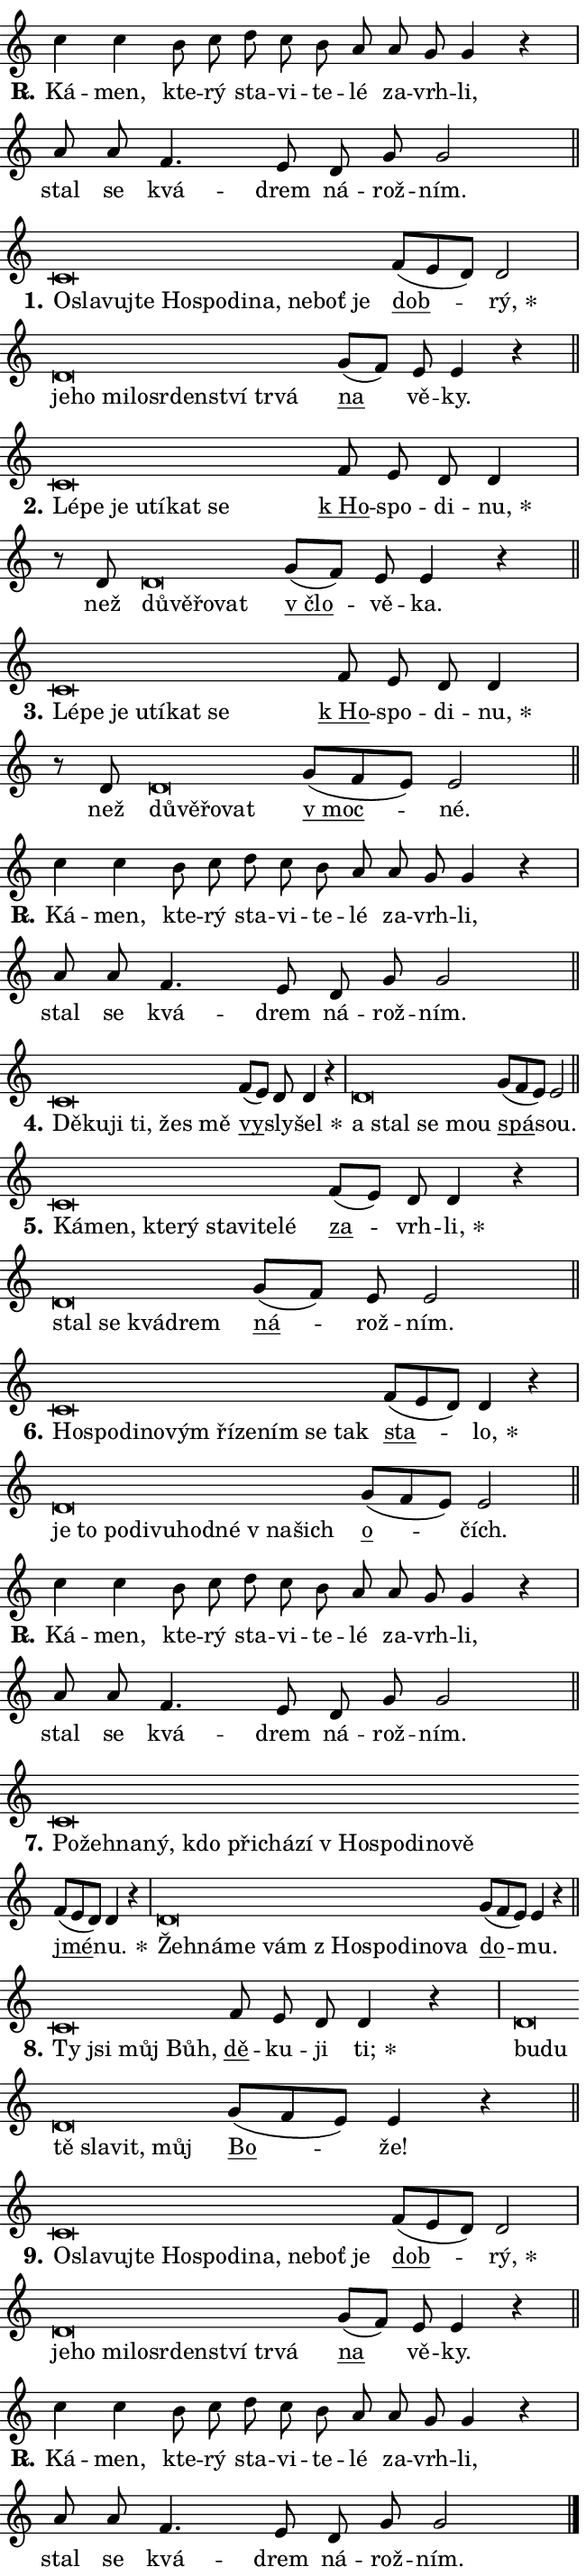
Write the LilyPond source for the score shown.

\version "2.24.0"
\header { tagline = "" }
\paper {
  indent = 0\cm
  top-margin = 0\cm
  right-margin = 0.13\cm % to fit lyric hyphens
  bottom-margin = 0\cm
  left-margin = 0\cm
  paper-width = 11\cm
  page-breaking = #ly:one-page-breaking
  system-system-spacing.basic-distance = #11
  score-system-spacing.basic-distance = #11
  ragged-last = ##f
}


%% Author: Thomas Morley
%% https://lists.gnu.org/archive/html/lilypond-user/2020-05/msg00002.html
#(define (line-position grob)
"Returns position of @var[grob} in current system:
   @code{'start}, if at first time-step
   @code{'end}, if at last time-step
   @code{'middle} otherwise
"
  (let* ((col (ly:item-get-column grob))
         (ln (ly:grob-object col 'left-neighbor))
         (rn (ly:grob-object col 'right-neighbor))
         (col-to-check-left (if (ly:grob? ln) ln col))
         (col-to-check-right (if (ly:grob? rn) rn col))
         (break-dir-left
           (and
             (ly:grob-property col-to-check-left 'non-musical #f)
             (ly:item-break-dir col-to-check-left)))
         (break-dir-right
           (and
             (ly:grob-property col-to-check-right 'non-musical #f)
             (ly:item-break-dir col-to-check-right))))
        (cond ((eqv? 1 break-dir-left) 'start)
              ((eqv? -1 break-dir-right) 'end)
              (else 'middle))))

#(define (tranparent-at-line-position vctor)
  (lambda (grob)
  "Relying on @code{line-position} select the relevant enry from @var{vctor}.
Used to determine transparency,"
    (case (line-position grob)
      ((end) (not (vector-ref vctor 0)))
      ((middle) (not (vector-ref vctor 1)))
      ((start) (not (vector-ref vctor 2))))))

noteHeadBreakVisibility =
#(define-music-function (break-visibility)(vector?)
"Makes @code{NoteHead}s transparent relying on @var{break-visibility}"
#{
  \override NoteHead.transparent =
    #(tranparent-at-line-position break-visibility)
#})

#(define delete-ledgers-for-transparent-note-heads
  (lambda (grob)
    "Reads whether a @code{NoteHead} is transparent.
If so this @code{NoteHead} is removed from @code{'note-heads} from
@var{grob}, which is supposed to be @code{LedgerLineSpanner}.
As a result ledgers are not printed for this @code{NoteHead}"
    (let* ((nhds-array (ly:grob-object grob 'note-heads))
           (nhds-list
             (if (ly:grob-array? nhds-array)
                 (ly:grob-array->list nhds-array)
                 '()))
           ;; Relies on the transparent-property being done before
           ;; Staff.LedgerLineSpanner.after-line-breaking is executed.
           ;; This is fragile ...
           (to-keep
             (remove
               (lambda (nhd)
                 (ly:grob-property nhd 'transparent #f))
               nhds-list)))
      ;; TODO find a better method to iterate over grob-arrays, similiar
      ;; to filter/remove etc for lists
      ;; For now rebuilt from scratch
      (set! (ly:grob-object grob 'note-heads)  '())
      (for-each
        (lambda (nhd)
          (ly:pointer-group-interface::add-grob grob 'note-heads nhd))
        to-keep))))

squashNotes = {
  \override NoteHead.X-extent = #'(-0.2 . 0.2)
  \override NoteHead.Y-extent = #'(-0.75 . 0)
  \override NoteHead.stencil =
    #(lambda (grob)
       (let ((pos (ly:grob-property grob 'staff-position)))
         (begin
           (if (< pos -7) (display "ERROR: Lower brevis then expected\n") (display ""))
           (if (<= pos -6) ly:text-interface::print ly:note-head::print))))
}
unSquashNotes = {
  \revert NoteHead.X-extent
  \revert NoteHead.Y-extent
  \revert NoteHead.stencil
}

hideNotes = \noteHeadBreakVisibility #begin-of-line-visible
unHideNotes = \noteHeadBreakVisibility #all-visible

% work-around for resetting accidentals
% https://lilypond.org/doc/v2.23/Documentation/notation/displaying-rhythms#unmetered-music
cadenzaMeasure = {
  \cadenzaOff
  \partial 1024 s1024
  \cadenzaOn
}

#(define-markup-command (accent layout props text) (markup?)
  "Underline accented syllable"
  (interpret-markup layout props
    #{\markup \override #'(offset . 4.3) \underline { #text }#}))

responsum = \markup \concat {
  "R" \hspace #-1.05 \path #0.1 #'((moveto 0 0.07) (lineto 0.9 0.8)) \hspace #0.05 "."
}

spaceSize = #0.6828661417322834 % exact space size for TeX Gyre Schola

\layout {
  \context {
    \Staff
    \remove "Time_signature_engraver"
    \override LedgerLineSpanner.after-line-breaking = #delete-ledgers-for-transparent-note-heads
  }
  \context {
    \Lyrics {
      \override LyricSpace.minimum-distance = \spaceSize
      \override LyricText.font-name = #"TeX Gyre Schola"
      \override LyricText.font-size = 1
      \override StanzaNumber.font-name = #"TeX Gyre Schola Bold"
      \override StanzaNumber.font-size = 1
    }
  }
  \context {
    \Score 
    \override NoteHead.text =
      #(lambda (grob) 
        (let ((pos (ly:grob-property grob 'staff-position)))
          #{\markup {
            \combine
              \halign #-0.55 \raise #(if (= pos -6) 0 0.5) \override #'(thickness . 2) \draw-line #'(3.2 . 0)
              \musicglyph "noteheads.sM1"
          }#}))
  }
}

% magnetic-lyrics.ily
%
%   written by
%     Jean Abou Samra <jean@abou-samra.fr>
%     Werner Lemberg <wl@gnu.org>
%
%   adapted by
%     Jiri Hon <jiri.hon@gmail.com>
%
% Version 2022-Apr-15

% https://www.mail-archive.com/lilypond-user@gnu.org/msg149350.html

#(define (Left_hyphen_pointer_engraver context)
   "Collect syllable-hyphen-syllable occurrences in lyrics and store
them in properties.  This engraver only looks to the left.  For
example, if the lyrics input is @code{foo -- bar}, it does the
following.

@itemize @bullet
@item
Set the @code{text} property of the @code{LyricHyphen} grob between
@q{foo} and @q{bar} to @code{foo}.

@item
Set the @code{left-hyphen} property of the @code{LyricText} grob with
text @q{foo} to the @code{LyricHyphen} grob between @q{foo} and
@q{bar}.
@end itemize

Use this auxiliary engraver in combination with the
@code{lyric-@/text::@/apply-@/magnetic-@/offset!} hook."
   (let ((hyphen #f)
         (text #f))
     (make-engraver
      (acknowledgers
       ((lyric-syllable-interface engraver grob source-engraver)
        (set! text grob)))
      (end-acknowledgers
       ((lyric-hyphen-interface engraver grob source-engraver)
        ;(when (not (grob::has-interface grob 'lyric-space-interface))
          (set! hyphen grob)));)
      ((stop-translation-timestep engraver)
       (when (and text hyphen)
         (ly:grob-set-object! text 'left-hyphen hyphen))
       (set! text #f)
       (set! hyphen #f)))))

#(define (lyric-text::apply-magnetic-offset! grob)
   "If the space between two syllables is less than the value in
property @code{LyricText@/.details@/.squash-threshold}, move the right
syllable to the left so that it gets concatenated with the left
syllable.

Use this function as a hook for
@code{LyricText@/.after-@/line-@/breaking} if the
@code{Left_@/hyphen_@/pointer_@/engraver} is active."
   (let ((hyphen (ly:grob-object grob 'left-hyphen #f)))
     (when hyphen
       (let ((left-text (ly:spanner-bound hyphen LEFT)))
         (when (grob::has-interface left-text 'lyric-syllable-interface)
           (let* ((common (ly:grob-common-refpoint grob left-text X))
                  (this-x-ext (ly:grob-extent grob common X))
                  (left-x-ext
                   (begin
                     ;; Trigger magnetism for left-text.
                     (ly:grob-property left-text 'after-line-breaking)
                     (ly:grob-extent left-text common X)))
                  ;; `delta` is the gap width between two syllables.
                  (delta (- (interval-start this-x-ext)
                            (interval-end left-x-ext)))
                  (details (ly:grob-property grob 'details))
                  (threshold (assoc-get 'squash-threshold details 0.2)))
             (when (< delta threshold)
               (let* (;; We have to manipulate the input text so that
                      ;; ligatures crossing syllable boundaries are not
                      ;; disabled.  For languages based on the Latin
                      ;; script this is essentially a beautification.
                      ;; However, for non-Western scripts it can be a
                      ;; necessity.
                      (lt (ly:grob-property left-text 'text))
                      (rt (ly:grob-property grob 'text))
                      (is-space (grob::has-interface hyphen 'lyric-space-interface))
                      (space (if is-space " " ""))
                      (extra-delta (if is-space spaceSize 0))
                      ;; Append new syllable.
                      (ltrt-space (if (and (string? lt) (string? rt))
                                (string-append lt space rt)
                                (make-concat-markup (list lt space rt))))
                      ;; Right-align `ltrt` to the right side.
                      (ltrt-space-markup (grob-interpret-markup
                               grob
                               (make-translate-markup
                                (cons (interval-length this-x-ext) 0)
                                (make-right-align-markup ltrt-space)))))
                 (begin
                   ;; Don't print `left-text`.
                   (ly:grob-set-property! left-text 'stencil #f)
                   ;; Set text and stencil (which holds all collected
                   ;; syllables so far) and shift it to the left.
                   (ly:grob-set-property! grob 'text ltrt-space)
                   (ly:grob-set-property! grob 'stencil ltrt-space-markup)
                   (ly:grob-translate-axis! grob (- (- delta extra-delta)) X))))))))))


#(define (lyric-hyphen::displace-bounds-first grob)
   ;; Make very sure this callback isn't triggered too early.
   (let ((left (ly:spanner-bound grob LEFT))
         (right (ly:spanner-bound grob RIGHT)))
     (ly:grob-property left 'after-line-breaking)
     (ly:grob-property right 'after-line-breaking)
     (ly:lyric-hyphen::print grob)))

squashThreshold = #0.4

\layout {
  \context {
    \Lyrics
    \consists #Left_hyphen_pointer_engraver
    \override LyricText.after-line-breaking =
      #lyric-text::apply-magnetic-offset!
    \override LyricHyphen.stencil = #lyric-hyphen::displace-bounds-first
    \override LyricText.details.squash-threshold = \squashThreshold
    \override LyricHyphen.minimum-distance = 0
    \override LyricHyphen.minimum-length = \squashThreshold
  }
}

squashText = \override LyricText.details.squash-threshold = 9999
unSquashText = \override LyricText.details.squash-threshold = \squashThreshold

leftText = \override LyricText.self-alignment-X = #LEFT
unLeftText = \revert LyricText.self-alignment-X

starOffset = #(lambda (grob) 
                (let ((x_offset (ly:self-alignment-interface::aligned-on-x-parent grob)))
                  (if (= x_offset 0) 0 (+ x_offset 1.2))))

star = #(define-music-function (syllable)(string?)
"Append star separator at the end of a syllable"
#{
  \once \override LyricText.X-offset = #starOffset
  \lyricmode { \markup {
    #syllable
    \override #'((font-name . "TeX Gyre Schola Bold")) \hspace #0.2 \lower #0.65 \larger "*"
  } }
#})

starAccent = #(define-music-function (syllable)(string?)
"Append star separator at the end of a syllable and make accent"
#{
  \once \override LyricText.X-offset = #starOffset
  \lyricmode { \markup {
    \accent #syllable
    \override #'((font-name . "TeX Gyre Schola Bold")) \hspace #0.2 \lower #0.65 \larger "*"
  } }
#})

breath = #(define-music-function (syllable)(string?)
"Append breathing indicator at the end of a syllable"
#{
  \lyricmode { \markup { #syllable "+" } }
#})

optionalBreath = #(define-music-function (syllable)(string?)
"Append optional breathing indicator at the end of a syllable"
#{
  \lyricmode { \markup { #syllable "(+)" } }
#})


\score {
    <<
        \new Voice = "melody" { \cadenzaOn \key c \major \relative { c''4 c b8 c d c b a \bar "" a g g4 r \cadenzaMeasure \bar "|" a8 a \bar "" f4. e8 d g g2 \cadenzaMeasure \bar "||" \break } }
        \new Lyrics \lyricsto "melody" { \lyricmode { \set stanza = \responsum
Ká -- men, kte -- rý sta -- vi -- te -- lé za -- vrh -- li, stal se kvá -- drem ná -- rož -- ním. } }
    >>
    \layout {}
}

\score {
    <<
        \new Voice = "melody" { \cadenzaOn \key c \major \relative { \squashNotes c'\breve*1/16 \hideNotes \breve*1/16 \bar "" \breve*1/16 \bar "" \breve*1/16 \bar "" \breve*1/16 \bar "" \breve*1/16 \bar "" \breve*1/16 \bar "" \breve*1/16 \bar "" \breve*1/16 \bar "" \breve*1/16 \breve*1/16 \bar "" \unHideNotes \unSquashNotes \bar "" f8[( e d)] d2 \cadenzaMeasure \bar "|" \squashNotes d\breve*1/16 \hideNotes \breve*1/16 \bar "" \breve*1/16 \bar "" \breve*1/16 \bar "" \breve*1/16 \bar "" \breve*1/16 \bar "" \breve*1/16 \bar "" \breve*1/16 \breve*1/16 \bar "" \unHideNotes \unSquashNotes \bar "" g8[( f)] e e4 r \cadenzaMeasure \bar "||" \break } }
        \new Lyrics \lyricsto "melody" { \lyricmode { \set stanza = "1."
\leftText O -- \squashText sla -- vuj -- te Ho -- spo -- di -- na, ne -- boť je \unLeftText \unSquashText \markup \accent dob -- \star rý, \leftText je -- \squashText ho mi -- lo -- sr -- den -- ství tr -- vá \unLeftText \unSquashText \markup \accent na vě -- ky. } }
    >>
    \layout {}
}

\score {
    <<
        \new Voice = "melody" { \cadenzaOn \key c \major \relative { \squashNotes c'\breve*1/16 \hideNotes \breve*1/16 \bar "" \breve*1/16 \bar "" \breve*1/16 \bar "" \breve*1/16 \bar "" \breve*1/16 \breve*1/16 \bar "" \unHideNotes \unSquashNotes \bar "" f8 e d d4 \cadenzaMeasure \bar "|" r8 d8 \squashNotes d\breve*1/16 \hideNotes \breve*1/16 \bar "" \breve*1/16 \breve*1/16 \bar "" \unHideNotes \unSquashNotes \bar "" g8[( f)] e e4 r \cadenzaMeasure \bar "||" \break } }
        \new Lyrics \lyricsto "melody" { \lyricmode { \set stanza = "2."
\leftText Lé -- \squashText pe je u -- tí -- kat se \unLeftText \unSquashText \markup \accent "k Ho" -- spo -- di -- \star nu, než \leftText dů -- \squashText vě -- řo -- vat \unLeftText \unSquashText \markup \accent "v člo" -- vě -- ka. } }
    >>
    \layout {}
}

\score {
    <<
        \new Voice = "melody" { \cadenzaOn \key c \major \relative { \squashNotes c'\breve*1/16 \hideNotes \breve*1/16 \bar "" \breve*1/16 \bar "" \breve*1/16 \bar "" \breve*1/16 \bar "" \breve*1/16 \breve*1/16 \bar "" \unHideNotes \unSquashNotes \bar "" f8 e d d4 \cadenzaMeasure \bar "|" r8 d8 \squashNotes d\breve*1/16 \hideNotes \breve*1/16 \bar "" \breve*1/16 \breve*1/16 \bar "" \unHideNotes \unSquashNotes \bar "" g8[( f e)] e2 \cadenzaMeasure \bar "||" \break } }
        \new Lyrics \lyricsto "melody" { \lyricmode { \set stanza = "3."
\leftText Lé -- \squashText pe je u -- tí -- kat se \unLeftText \unSquashText \markup \accent "k Ho" -- spo -- di -- \star nu, než \leftText dů -- \squashText vě -- řo -- vat \unLeftText \unSquashText \markup \accent "v moc" -- né. } }
    >>
    \layout {}
}

\score {
    <<
        \new Voice = "melody" { \cadenzaOn \key c \major \relative { c''4 c b8 c d c b a \bar "" a g g4 r \cadenzaMeasure \bar "|" a8 a \bar "" f4. e8 d g g2 \cadenzaMeasure \bar "||" \break } }
        \new Lyrics \lyricsto "melody" { \lyricmode { \set stanza = \responsum
Ká -- men, kte -- rý sta -- vi -- te -- lé za -- vrh -- li, stal se kvá -- drem ná -- rož -- ním. } }
    >>
    \layout {}
}

\score {
    <<
        \new Voice = "melody" { \cadenzaOn \key c \major \relative { \squashNotes c'\breve*1/16 \hideNotes \breve*1/16 \bar "" \breve*1/16 \bar "" \breve*1/16 \bar "" \breve*1/16 \breve*1/16 \bar "" \unHideNotes \unSquashNotes \bar "" f8[( e)] d d4 r \cadenzaMeasure \bar "|" \squashNotes d\breve*1/16 \hideNotes \breve*1/16 \bar "" \breve*1/16 \breve*1/16 \bar "" \unHideNotes \unSquashNotes \bar "" g8[( f e)] e2 \cadenzaMeasure \bar "||" \break } }
        \new Lyrics \lyricsto "melody" { \lyricmode { \set stanza = "4."
\leftText Dě -- \squashText ku -- ji ti, žes mě \unLeftText \unSquashText \markup \accent vy -- sly -- \star šel \leftText a \squashText stal se mou \unLeftText \unSquashText \markup \accent spá -- sou. } }
    >>
    \layout {}
}

\score {
    <<
        \new Voice = "melody" { \cadenzaOn \key c \major \relative { \squashNotes c'\breve*1/16 \hideNotes \breve*1/16 \bar "" \breve*1/16 \bar "" \breve*1/16 \bar "" \breve*1/16 \bar "" \breve*1/16 \bar "" \breve*1/16 \breve*1/16 \bar "" \unHideNotes \unSquashNotes \bar "" f8[( e)] d d4 r \cadenzaMeasure \bar "|" \squashNotes d\breve*1/16 \hideNotes \breve*1/16 \bar "" \breve*1/16 \breve*1/16 \bar "" \unHideNotes \unSquashNotes \bar "" g8[( f)] e e2 \cadenzaMeasure \bar "||" \break } }
        \new Lyrics \lyricsto "melody" { \lyricmode { \set stanza = "5."
\leftText Ká -- \squashText men, kte -- rý sta -- vi -- te -- lé \unLeftText \unSquashText \markup \accent za -- vrh -- \star li, \leftText stal \squashText se kvá -- drem \unLeftText \unSquashText \markup \accent ná -- rož -- ním. } }
    >>
    \layout {}
}

\score {
    <<
        \new Voice = "melody" { \cadenzaOn \key c \major \relative { \squashNotes c'\breve*1/16 \hideNotes \breve*1/16 \bar "" \breve*1/16 \bar "" \breve*1/16 \bar "" \breve*1/16 \bar "" \breve*1/16 \bar "" \breve*1/16 \bar "" \breve*1/16 \bar "" \breve*1/16 \breve*1/16 \bar "" \unHideNotes \unSquashNotes \bar "" f8[( e d)] d4 r \cadenzaMeasure \bar "|" \squashNotes d\breve*1/16 \hideNotes \breve*1/16 \bar "" \breve*1/16 \bar "" \breve*1/16 \bar "" \breve*1/16 \bar "" \breve*1/16 \bar "" \breve*1/16 \bar "" \breve*1/16 \breve*1/16 \bar "" \unHideNotes \unSquashNotes \bar "" g8[( f e)] e2 \cadenzaMeasure \bar "||" \break } }
        \new Lyrics \lyricsto "melody" { \lyricmode { \set stanza = "6."
\leftText Ho -- \squashText spo -- di -- no -- vým ří -- ze -- ním se tak \unLeftText \unSquashText \markup \accent sta -- \star lo, \leftText je \squashText to po -- di -- vu -- hod -- né "v na" -- šich \unLeftText \unSquashText \markup \accent o -- čích. } }
    >>
    \layout {}
}

\score {
    <<
        \new Voice = "melody" { \cadenzaOn \key c \major \relative { c''4 c b8 c d c b a \bar "" a g g4 r \cadenzaMeasure \bar "|" a8 a \bar "" f4. e8 d g g2 \cadenzaMeasure \bar "||" \break } }
        \new Lyrics \lyricsto "melody" { \lyricmode { \set stanza = \responsum
Ká -- men, kte -- rý sta -- vi -- te -- lé za -- vrh -- li, stal se kvá -- drem ná -- rož -- ním. } }
    >>
    \layout {}
}

\score {
    <<
        \new Voice = "melody" { \cadenzaOn \key c \major \relative { \squashNotes c'\breve*1/16 \hideNotes \breve*1/16 \bar "" \breve*1/16 \bar "" \breve*1/16 \bar "" \breve*1/16 \bar "" \breve*1/16 \bar "" \breve*1/16 \bar "" \breve*1/16 \bar "" \breve*1/16 \bar "" \breve*1/16 \bar "" \breve*1/16 \bar "" \breve*1/16 \breve*1/16 \bar "" \unHideNotes \unSquashNotes \bar "" f8[( e d)] d4 r \cadenzaMeasure \bar "|" \squashNotes d\breve*1/16 \hideNotes \breve*1/16 \bar "" \breve*1/16 \bar "" \breve*1/16 \bar "" \breve*1/16 \bar "" \breve*1/16 \bar "" \breve*1/16 \bar "" \breve*1/16 \breve*1/16 \bar "" \unHideNotes \unSquashNotes \bar "" g8[( f e)] e4 r \cadenzaMeasure \bar "||" \break } }
        \new Lyrics \lyricsto "melody" { \lyricmode { \set stanza = "7."
\leftText Po -- \squashText žeh -- na -- ný, kdo při -- chá -- zí "v Ho" -- spo -- di -- no -- vě \unLeftText \unSquashText \markup \accent jmé -- \star nu. \leftText Žeh -- \squashText ná -- me vám "z Ho" -- spo -- di -- no -- va \unLeftText \unSquashText \markup \accent do -- mu. } }
    >>
    \layout {}
}

\score {
    <<
        \new Voice = "melody" { \cadenzaOn \key c \major \relative { \squashNotes c'\breve*1/16 \hideNotes \breve*1/16 \bar "" \breve*1/16 \breve*1/16 \bar "" \unHideNotes \unSquashNotes \bar "" f8 e d d4 r \cadenzaMeasure \bar "|" \squashNotes d\breve*1/16 \hideNotes \breve*1/16 \bar "" \breve*1/16 \bar "" \breve*1/16 \bar "" \breve*1/16 \breve*1/16 \bar "" \unHideNotes \unSquashNotes \bar "" g8[( f e)] e4 r \cadenzaMeasure \bar "||" \break } }
        \new Lyrics \lyricsto "melody" { \lyricmode { \set stanza = "8."
\leftText Ty \squashText jsi můj Bůh, \unLeftText \unSquashText \markup \accent dě -- ku -- ji \star ti; \leftText bu -- \squashText du tě sla -- vit, můj \unLeftText \unSquashText \markup \accent Bo -- že! } }
    >>
    \layout {}
}

\score {
    <<
        \new Voice = "melody" { \cadenzaOn \key c \major \relative { \squashNotes c'\breve*1/16 \hideNotes \breve*1/16 \bar "" \breve*1/16 \bar "" \breve*1/16 \bar "" \breve*1/16 \bar "" \breve*1/16 \bar "" \breve*1/16 \bar "" \breve*1/16 \bar "" \breve*1/16 \bar "" \breve*1/16 \breve*1/16 \bar "" \unHideNotes \unSquashNotes \bar "" f8[( e d)] d2 \cadenzaMeasure \bar "|" \squashNotes d\breve*1/16 \hideNotes \breve*1/16 \bar "" \breve*1/16 \bar "" \breve*1/16 \bar "" \breve*1/16 \bar "" \breve*1/16 \bar "" \breve*1/16 \bar "" \breve*1/16 \breve*1/16 \bar "" \unHideNotes \unSquashNotes \bar "" g8[( f)] e e4 r \cadenzaMeasure \bar "||" \break } }
        \new Lyrics \lyricsto "melody" { \lyricmode { \set stanza = "9."
\leftText O -- \squashText sla -- vuj -- te Ho -- spo -- di -- na, ne -- boť je \unLeftText \unSquashText \markup \accent dob -- \star rý, \leftText je -- \squashText ho mi -- lo -- sr -- den -- ství tr -- vá \unLeftText \unSquashText \markup \accent na vě -- ky. } }
    >>
    \layout {}
}

\score {
    <<
        \new Voice = "melody" { \cadenzaOn \key c \major \relative { c''4 c b8 c d c b a \bar "" a g g4 r \cadenzaMeasure \bar "|" a8 a \bar "" f4. e8 d g g2 \cadenzaMeasure \bar "||" \break } \bar "|." }
        \new Lyrics \lyricsto "melody" { \lyricmode { \set stanza = \responsum
Ká -- men, kte -- rý sta -- vi -- te -- lé za -- vrh -- li, stal se kvá -- drem ná -- rož -- ním. } }
    >>
    \layout {}
}
